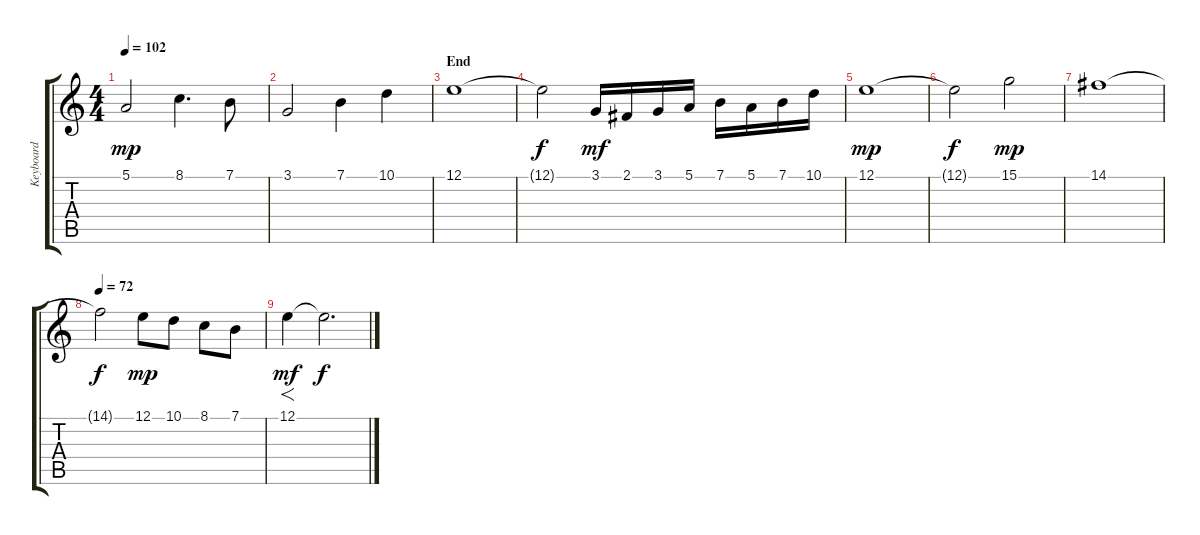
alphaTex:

\track ("Keyboard" "Keyboard") {instrument stringensemble1}
\staff {score tabs}
\tuning (E4 B3 G3 D3 A2 E2) {hide}
\ts (4 4)
\tempo 102
\clef g2
\ks c
5.1.2{dy mp} 8.1.4{d} 7.1.8 |
3.1.2 7.1.4 10.1.4 |
\section ("" "End")
12.1.1 |
12.1{t}.2{dy f} 3.1.16{dy mf} 2.1.16 3.1.16 5.1.16 7.1.16 5.1.16 7.1.16 10.1.16 |
12.1.1{dy mp} |
12.1{t}.2{dy f} 15.1.2{dy mp} |
14.1.1 |
\tempo 72
14.1{t}.2{dy f} 12.1.8{dy mp} 10.1.8 8.1.8 7.1.8 |
12.1.4{f dy mf} 12.1{t}.2{d dy f}
